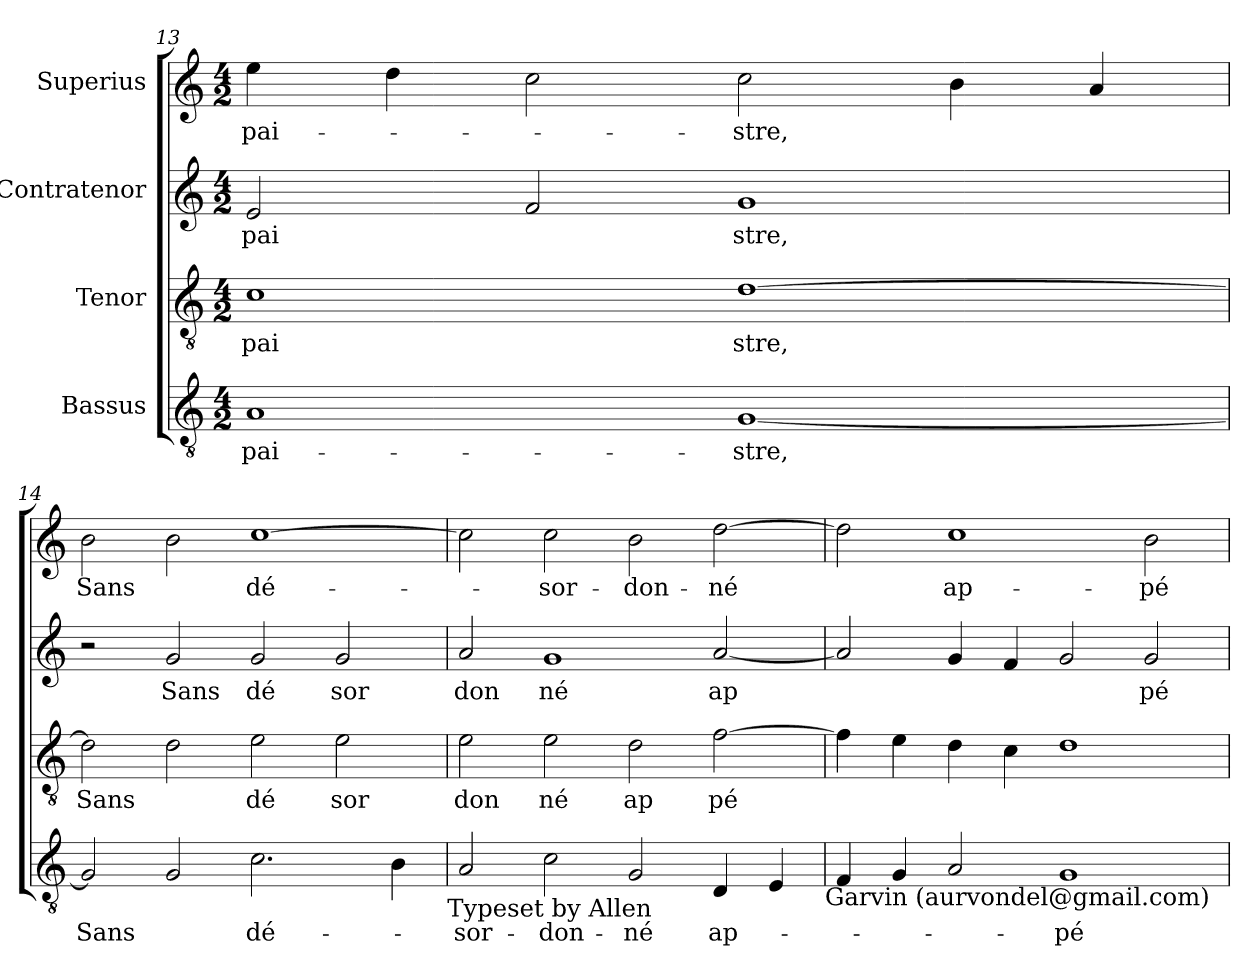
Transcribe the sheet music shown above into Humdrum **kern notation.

**kern	**text	**kern	**text	**kern	**text	**kern	**text
*part4	*part4	*part3	*part3	*part2	*part2	*part1	*part1
*staff4	*staff4	*staff3	*staff3	*staff2	*staff2	*staff1	*staff1
*I"Bassus	*	*I"Tenor	*	*I"Contratenor	*	*I"Superius	*
!!LO:LB:g=z
*clefGv2	*	*clefGv2	*	*clefG2	*	*clefG2	*
*M4/2	*	*M4/2	*	*M4/2	*	*M4/2	*
=13	=13	=13	=13	=13	=13	=13	=13
!	!LO:LY:b:cj	!	!LO:LY:b:cj	!	!LO:LY:b	!	!LO:LY:b
1A	pai-	1c	pai	2e/	pai	4ee\	pai-
.	.	.	.	.	.	4dd\	.
.	.	.	.	2f/	.	2cc\	.
!	!LO:LY:b	!	!LO:LY:b	!	!LO:LY:b:cj	!	!LO:LY:b
[<1G	-stre,	[>1d	stre,	1g	stre,	2cc\	-stre,
.	.	.	.	.	.	4b\	.
.	.	.	.	.	.	4a/	.
=14	=14	=14	=14	=14	=14	=14	=14
!	!LO:LY:b	!	!LO:LY:b	!	!	!	!LO:LY:b
2G/]	Sans	2d\]	Sans	2r	.	2b\	Sans
!	!	!	!	!	!LO:LY:b:cj	!	!
2G/	.	2d\	.	2g/	Sans	2b\	.
!	!LO:LY:b:cj	!	!LO:LY:b:cj	!	!LO:LY:b:cj	!	!LO:LY:b:cj
2.c\	dé-	2e\	dé	2g/	dé	[>1cc	dé-
!	!	!	!LO:LY:b:cj	!	!LO:LY:b:cj	!	!
.	.	2e\	sor	2g/	sor	.	.
4B\	.	.	.	.	.	.	.
!LO:TX:b:t=Typeset by Allen	!	!	!	!	!	!	!
=15	=15	=15	=15	=15	=15	=15	=15
!	!LO:LY:b:cj	!	!LO:LY:b:cj	!	!LO:LY:b:cj	!	!
2A/	-sor-	2e\	don	2a/	don	2cc\]	.
!	!LO:LY:b:cj	!	!LO:LY:b:cj	!	!LO:LY:b:cj	!	!LO:LY:b:cj
2c\	-don-	2e\	né	1g	né	2cc\	-sor-
!	!LO:LY:b:cj	!	!LO:LY:b:cj	!	!	!	!LO:LY:b:cj
2G/	-né	2d\	ap	.	.	2b\	-don-
!	!LO:LY:b:cj	!	!LO:LY:b:cj	!	!LO:LY:b:cj	!	!LO:LY:b:cj
4D/	ap-	[>2f\	pé	[<2a/	ap	[>2dd\	-né
4E/	.	.	.	.	.	.	.
!LO:TX:b:t=Garvin (aurvondel@gmail.com)	!	!	!	!	!	!	!
=16	=16	=16	=16	=16	=16	=16	=16
4F/	.	4f\]	.	2a/]	.	2dd\]	.
4G/	.	4e\	.	.	.	.	.
!	!	!	!	!	!	!	!LO:LY:b:cj
2A/	.	4d\	.	4g/	.	1cc	ap-
.	.	4c\	.	4f/	.	.	.
!	!LO:LY:b:cj	!	!	!	!	!	!
1G	-pé-	1d	.	2g/	.	.	.
!	!	!	!	!	!LO:LY:b:cj	!	!LO:LY:b:cj
.	.	.	.	2g/	pé	2b\	-pé-
=	=	=	=	=	=	=	=
*-	*-	*-	*-	*-	*-	*-	*-
